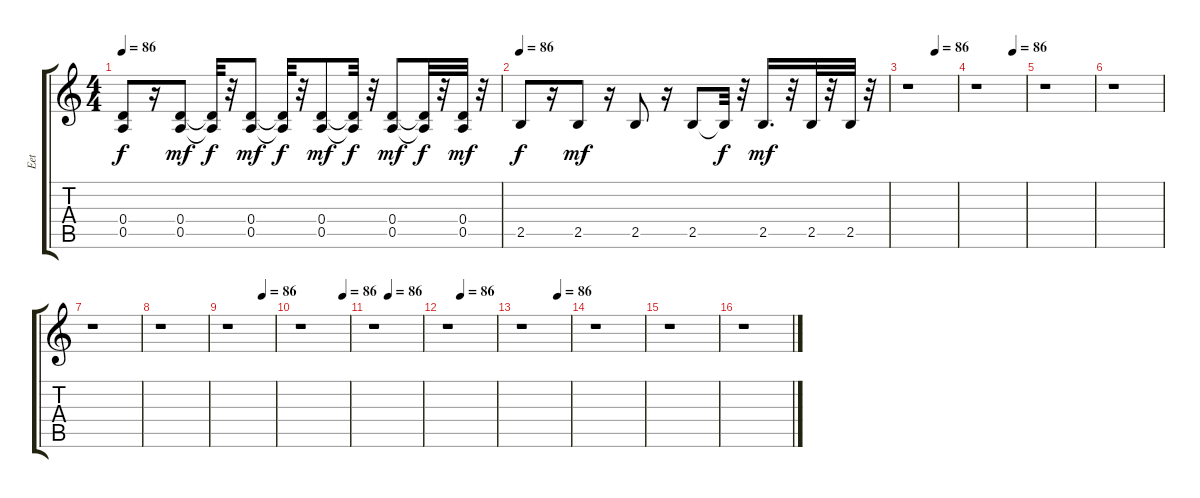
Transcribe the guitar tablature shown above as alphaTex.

\track ("Eet" "Eet") {instrument electricguitarmuted}
\staff {score tabs}
\tuning (E4 B3 G3 D3 A2 E2) {hide}
\ts (4 4)
\tempo 86
\clef g2
\ks c
(0.4 0.5).8{dy f} r.16 (0.4 0.5).8{dy mf} (0.4{t} 0.5{t}).32{dy f} r.32 (0.4 0.5).8{dy mf} (0.4{t} 0.5{t}).32{dy f} r.32 (0.4 0.5).8{dy mf} (0.4{t} 0.5{t}).32{dy f} r.32 (0.4 0.5).8{dy mf} (0.4{t} 0.5{t}).32{dy f} r.32 (0.4 0.5).32{dy mf} r.32 |
\tempo 86
2.5.8{dy f} r.16 2.5.8{dy mf} r.16 2.5.8 r.16 2.5.8 2.5{t}.32{dy f} r.32 2.5.16{d dy mf} r.32 2.5.32 r.32 2.5.32 r.32 |
\tempo (86 0.5625)
r.1 |
\tempo (86 0.75)
r.1 |
r.1 |
r.1 |
r.1 |
r.1 |
\tempo (86 0.75)
r.1 |
\tempo (86 0.875)
r.1 |
\tempo (86 0.3125)
r.1 |
\tempo (86 0.28125)
r.1 |
\tempo (86 0.75)
r.1 |
r.1 |
r.1 |
r.1
